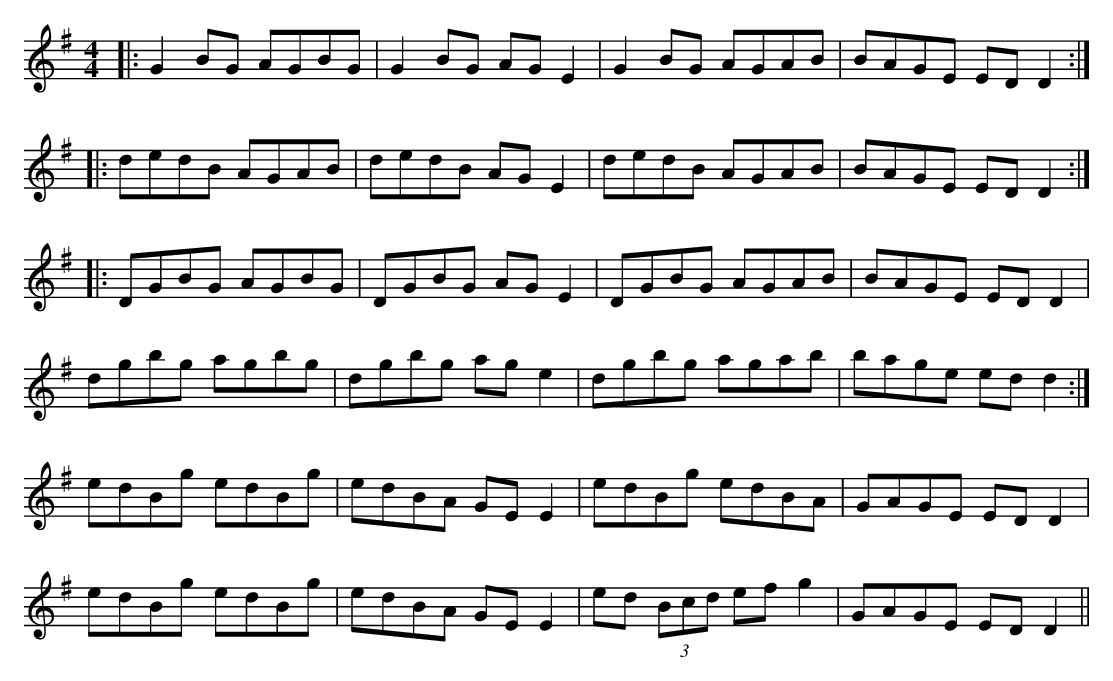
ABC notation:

X:1
M:4/4
K:G
|:G2BG AGBG|G2 BG AG E2|G2 BG AGAB|BAGE EDD2:|
|:dedB AGAB|dedB AG E2|dedB AGAB|BAGE EDD2:|
|:DGBG AGBG|DGBG AG E2|DGBG AGAB|BAGE ED D2|
dgbg agbg|dgbg ag e2|dgbg agab|bage ed d2:|
edBg edBg|edBA GE E2|edBg edBA|GAGE ED D2|
edBg edBg|edBA GEE2|ed (3Bcd efg2|GAGE ED D2||
